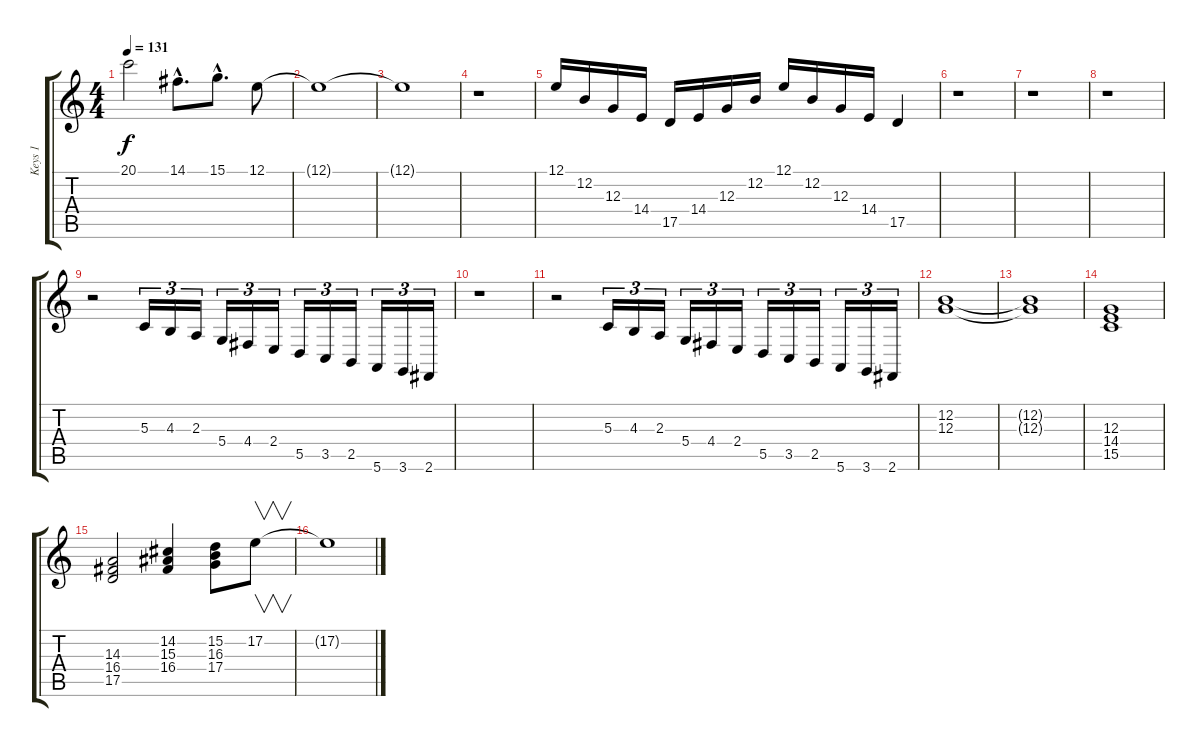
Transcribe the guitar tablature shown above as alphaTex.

\track ("Keys 1" "Keys 1") {instrument synthstrings1}
\staff {score tabs}
\tuning (E4 B3 G3 D3 A2 E2) {hide}
\ts (4 4)
\tempo 131
\clef g2
\ks c
20.1{t}.2{dy f} 14.1{hac}.8{d} 15.1{hac}.8{d} 12.1.8 |
12.1{t}.1 |
12.1{t}.1 |
r.1 |
12.1.16 12.2.16 12.3.16 14.4.16 17.5.16 14.4.16 12.3.16 12.2.16 12.1.16 12.2.16 12.3.16 14.4.16 17.5.4 |
r.1 |
r.1 |
r.1 |
r.2 5.3.16{tu (3 2)} 4.3.16{tu (3 2)} 2.3.16{tu (3 2)} 5.4.16{tu (3 2)} 4.4.16{tu (3 2)} 2.4.16{tu (3 2)} 5.5.16{tu (3 2)} 3.5.16{tu (3 2)} 2.5.16{tu (3 2)} 5.6.16{tu (3 2)} 3.6.16{tu (3 2)} 2.6.16{tu (3 2)} |
r.1 |
r.2 5.3.16{tu (3 2)} 4.3.16{tu (3 2)} 2.3.16{tu (3 2)} 5.4.16{tu (3 2)} 4.4.16{tu (3 2)} 2.4.16{tu (3 2)} 5.5.16{tu (3 2)} 3.5.16{tu (3 2)} 2.5.16{tu (3 2)} 5.6.16{tu (3 2)} 3.6.16{tu (3 2)} 2.6.16{tu (3 2)} |
(12.2 12.3).1 |
(12.2{t} 12.3{t}).1 |
(12.3 14.4 15.5).1 |
(14.3 16.4 17.5).2 (14.2 15.3 16.4).4 (15.2 16.3 17.4).8 17.2.8{v} |
17.2{t}.1
